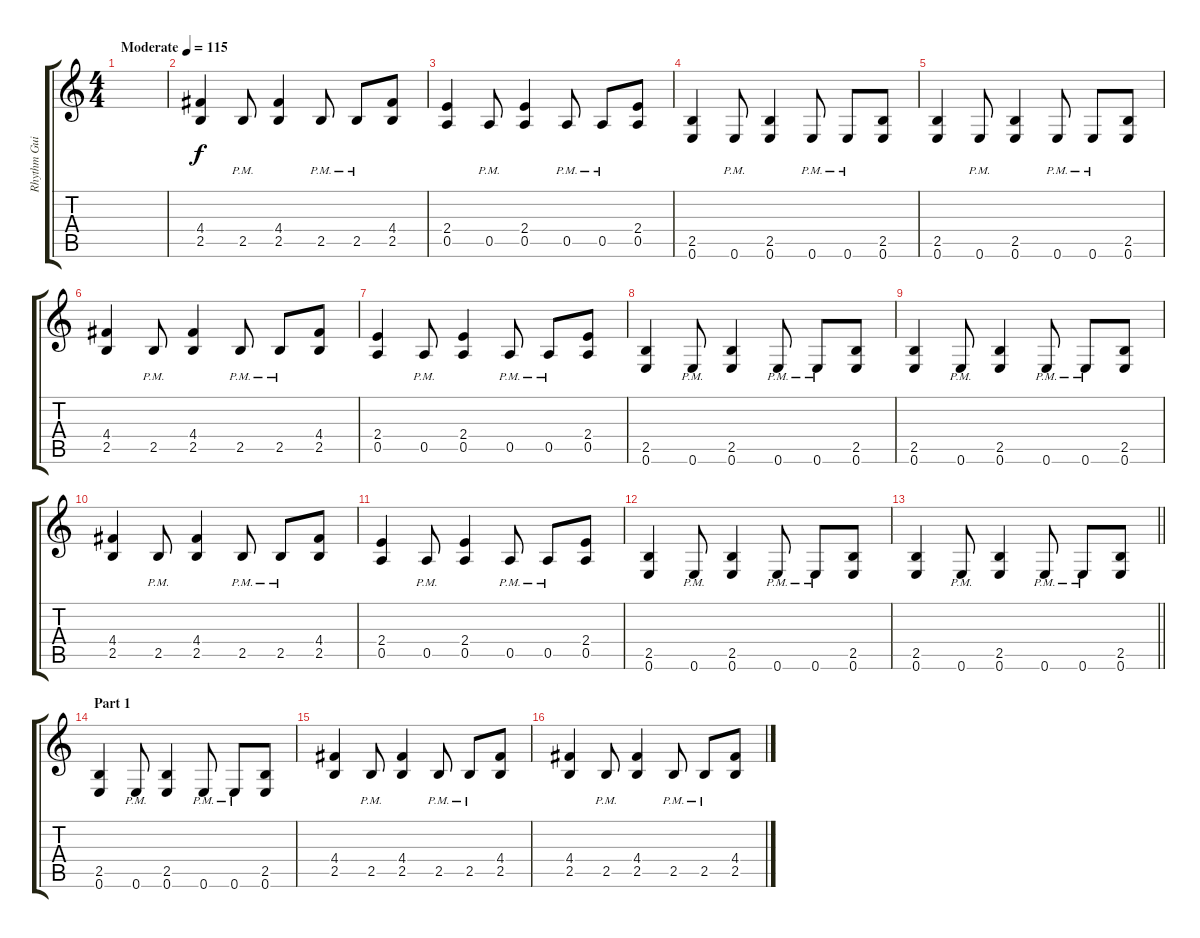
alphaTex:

\track ("Rhythm Guitar" "Rhythm Gui") {instrument electricguitarjazz}
\staff {score tabs}
\tuning (E4 B3 G3 D3 A2 E2) {hide}
\ts (4 4)
\tempo (115 "Moderate")
\clef g2
\ks c
|
(4.4 2.5).4 2.5{pm}.8 (4.4 2.5).4 2.5{pm}.8 2.5{pm}.8 (4.4 2.5).8 |
(2.4 0.5).4 0.5{pm}.8 (2.4 0.5).4 0.5{pm}.8 0.5{pm}.8 (2.4 0.5).8 |
(2.5 0.6).4 0.6{pm}.8 (2.5 0.6).4 0.6{pm}.8 0.6{pm}.8 (2.5 0.6).8 |
(2.5 0.6).4 0.6{pm}.8 (2.5 0.6).4 0.6{pm}.8 0.6{pm}.8 (2.5 0.6).8 |
(4.4 2.5).4 2.5{pm}.8 (4.4 2.5).4 2.5{pm}.8 2.5{pm}.8 (4.4 2.5).8 |
(2.4 0.5).4 0.5{pm}.8 (2.4 0.5).4 0.5{pm}.8 0.5{pm}.8 (2.4 0.5).8 |
(2.5 0.6).4 0.6{pm}.8 (2.5 0.6).4 0.6{pm}.8 0.6{pm}.8 (2.5 0.6).8 |
(2.5 0.6).4 0.6{pm}.8 (2.5 0.6).4 0.6{pm}.8 0.6{pm}.8 (2.5 0.6).8 |
(4.4 2.5).4 2.5{pm}.8 (4.4 2.5).4 2.5{pm}.8 2.5{pm}.8 (4.4 2.5).8 |
(2.4 0.5).4 0.5{pm}.8 (2.4 0.5).4 0.5{pm}.8 0.5{pm}.8 (2.4 0.5).8 |
(2.5 0.6).4 0.6{pm}.8 (2.5 0.6).4 0.6{pm}.8 0.6{pm}.8 (2.5 0.6).8 |
\barLineRight lightlight
(2.5 0.6).4 0.6{pm}.8 (2.5 0.6).4 0.6{pm}.8 0.6{pm}.8 (2.5 0.6).8 |
\section ("" "Part 1")
(2.5 0.6).4 0.6{pm}.8 (2.5 0.6).4 0.6{pm}.8 0.6{pm}.8 (2.5 0.6).8 |
(4.4 2.5).4 2.5{pm}.8 (4.4 2.5).4 2.5{pm}.8 2.5{pm}.8 (4.4 2.5).8 |
(4.4 2.5).4 2.5{pm}.8 (4.4 2.5).4 2.5{pm}.8 2.5{pm}.8 (4.4 2.5).8
